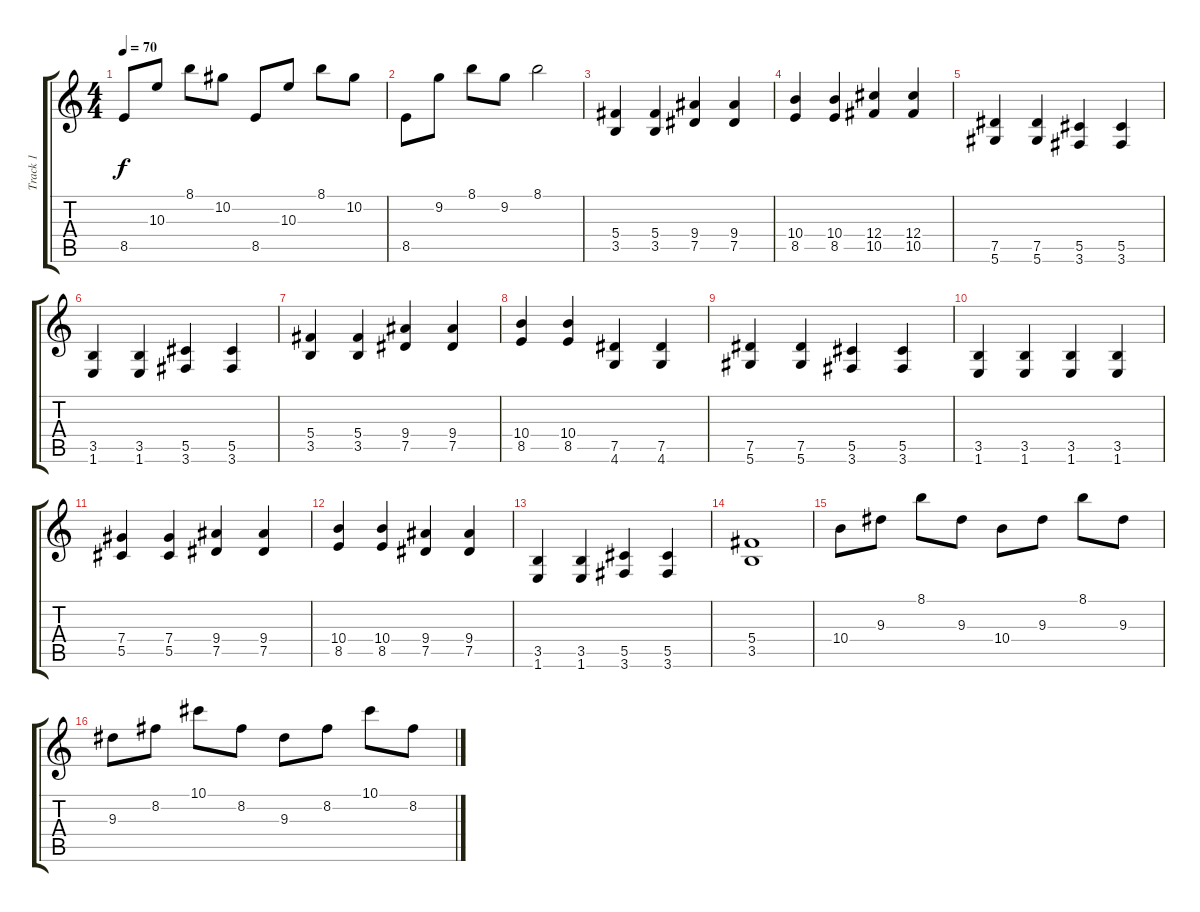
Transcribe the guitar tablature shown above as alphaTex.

\track ("Track 1" "Track 1") {instrument electricguitarjazz}
\staff {score tabs}
\tuning (Eb4 Bb3 Gb3 Db3 Ab2 Eb2) {hide}
\ts (4 4)
\tempo 70
\clef g2
\ks c
8.5.8{dy f} 10.3.8 8.1.8 10.2.8 8.5.8 10.3.8 8.1.8 10.2.8 |
8.5.8 9.2.8 8.1.8 9.2.8 8.1.2 |
(5.4 3.5).4{instrument overdrivenguitar} (5.4 3.5).4 (9.4 7.5).4 (9.4 7.5).4 |
(10.4 8.5).4 (10.4 8.5).4 (12.4 10.5).4 (12.4 10.5).4 |
(7.5 5.6).4 (7.5 5.6).4 (5.5 3.6).4 (5.5 3.6).4 |
(3.5 1.6).4 (3.5 1.6).4 (5.5 3.6).4 (5.5 3.6).4 |
(5.4 3.5).4{instrument overdrivenguitar} (5.4 3.5).4 (9.4 7.5).4 (9.4 7.5).4 |
(10.4 8.5).4 (10.4 8.5).4 (7.5 4.6).4 (7.5 4.6).4 |
(7.5 5.6).4 (7.5 5.6).4 (5.5 3.6).4 (5.5 3.6).4 |
(3.5 1.6).4 (3.5 1.6).4 (3.5 1.6).4 (3.5 1.6).4 |
(7.4 5.5).4 (7.4 5.5).4 (9.4 7.5).4 (9.4 7.5).4 |
(10.4 8.5).4 (10.4 8.5).4 (9.4 7.5).4 (9.4 7.5).4 |
(3.5 1.6).4 (3.5 1.6).4 (5.5 3.6).4 (5.5 3.6).4 |
(5.4 3.5).1 |
10.4.8{instrument electricguitarjazz} 9.3.8 8.1.8 9.3.8 10.4.8 9.3.8 8.1.8 9.3.8 |
9.3.8 8.2.8 10.1.8 8.2.8 9.3.8 8.2.8 10.1.8 8.2.8
